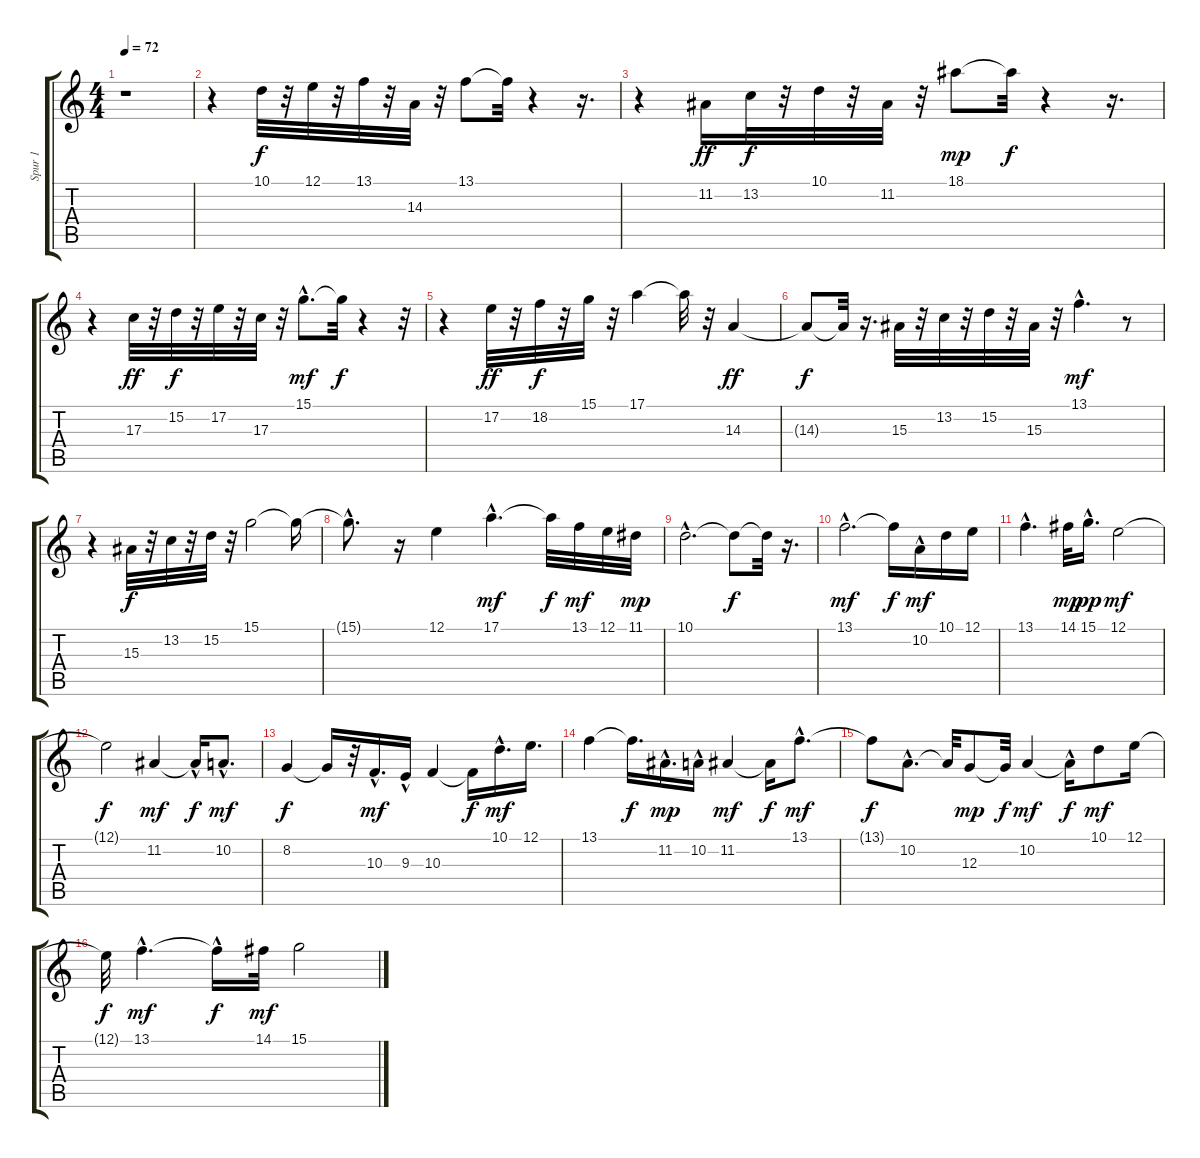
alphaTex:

\track ("Spur 1" "Spur 1") {instrument flute}
\staff {score tabs}
\tuning (E4 B3 G3 D3 A2 E2) {hide}
\ts (4 4)
\tempo 72
\clef g2
\ks c
r.1{dy f instrument flute} |
r.4 10.1.32{volume 8} r.32 12.1.32 r.32 13.1.32 r.32 14.3.32 r.32 13.1.8 13.1{t}.32 r.4 r.16{d} |
r.4 11.2.16{dy ff} 13.2.32{dy f} r.32 10.1.32 r.32 11.2.32 r.32 18.1.8{dy mp} 18.1{t}.32{dy f} r.4 r.16{d} |
r.4 17.3.32{dy ff} r.32 15.2.32{dy f} r.32 17.2.32 r.32 17.3.32 r.32 15.1{hac}.8{d dy mf} 15.1{t}.32{dy f} r.4 r.32 |
r.4 17.2.32{dy ff} r.32 18.2.32{dy f} r.32 15.1.32 r.32 17.1.4 17.1{t}.32 r.32 14.3.4{dy ff} |
14.3{t}.8{dy f} 14.3{t}.32 r.16{d} 15.3.32 r.32 13.2.32 r.32 15.2.32 r.32 15.3.32 r.32 13.1{hac}.4{d dy mf} r.8 |
r.4 15.3.32{dy f} r.32 13.2.32 r.32 15.2.32 r.32 15.1.2 15.1{t}.16 |
15.1{hac t}.8{d} r.16 12.1.4 17.1{hac}.4{d dy mf} 17.1{t}.32{dy f} 13.1.32{dy mf} 12.1.32 11.1.32{dy mp} |
10.1{hac}.2{d} 10.1{t}.8{dy f} 10.1{t}.32 r.16{d} |
13.1{hac}.2{d dy mf volume 6} 13.1{t}.16{dy f} 10.2{hac}.16{dy mf} 10.1.16 12.1.16 |
13.1{hac}.4{d} 14.1.32{dy mp} 15.1{hac}.16{d dy pp} 12.1.2{dy mf} |
12.1{t}.2{dy f} 11.2.4{dy mf} 11.2{hac t}.16{dy f} 10.2{hac}.8{d dy mf} |
8.2.4{dy f} 8.2{t}.16 r.32 10.3{hac}.16{d dy mf} 9.3{hac}.16 10.3.4 10.3{t}.16{dy f} 10.1{hac}.16{d dy mf} 12.1.16{d} |
13.1.4 13.1{t}.16{d dy f} 11.2{hac}.16{d dy mp} 10.2{hac}.16 11.2.4{dy mf} 11.2{t}.16{dy f} 13.1{hac}.8{d dy mf} |
13.1{t}.8{dy f} 10.2{hac}.8{d} 10.2{t}.32 12.3.8{dy mp} 12.3{t}.32{dy f} 10.2.4{dy mf} 10.2{hac t}.16{dy f} 10.1.8{dy mf} 12.1.16 |
12.1{t}.32{dy f} 13.1{hac}.4{d dy mf} 13.1{hac t}.16{dy f} 14.1.32{dy mf} 15.1.2
